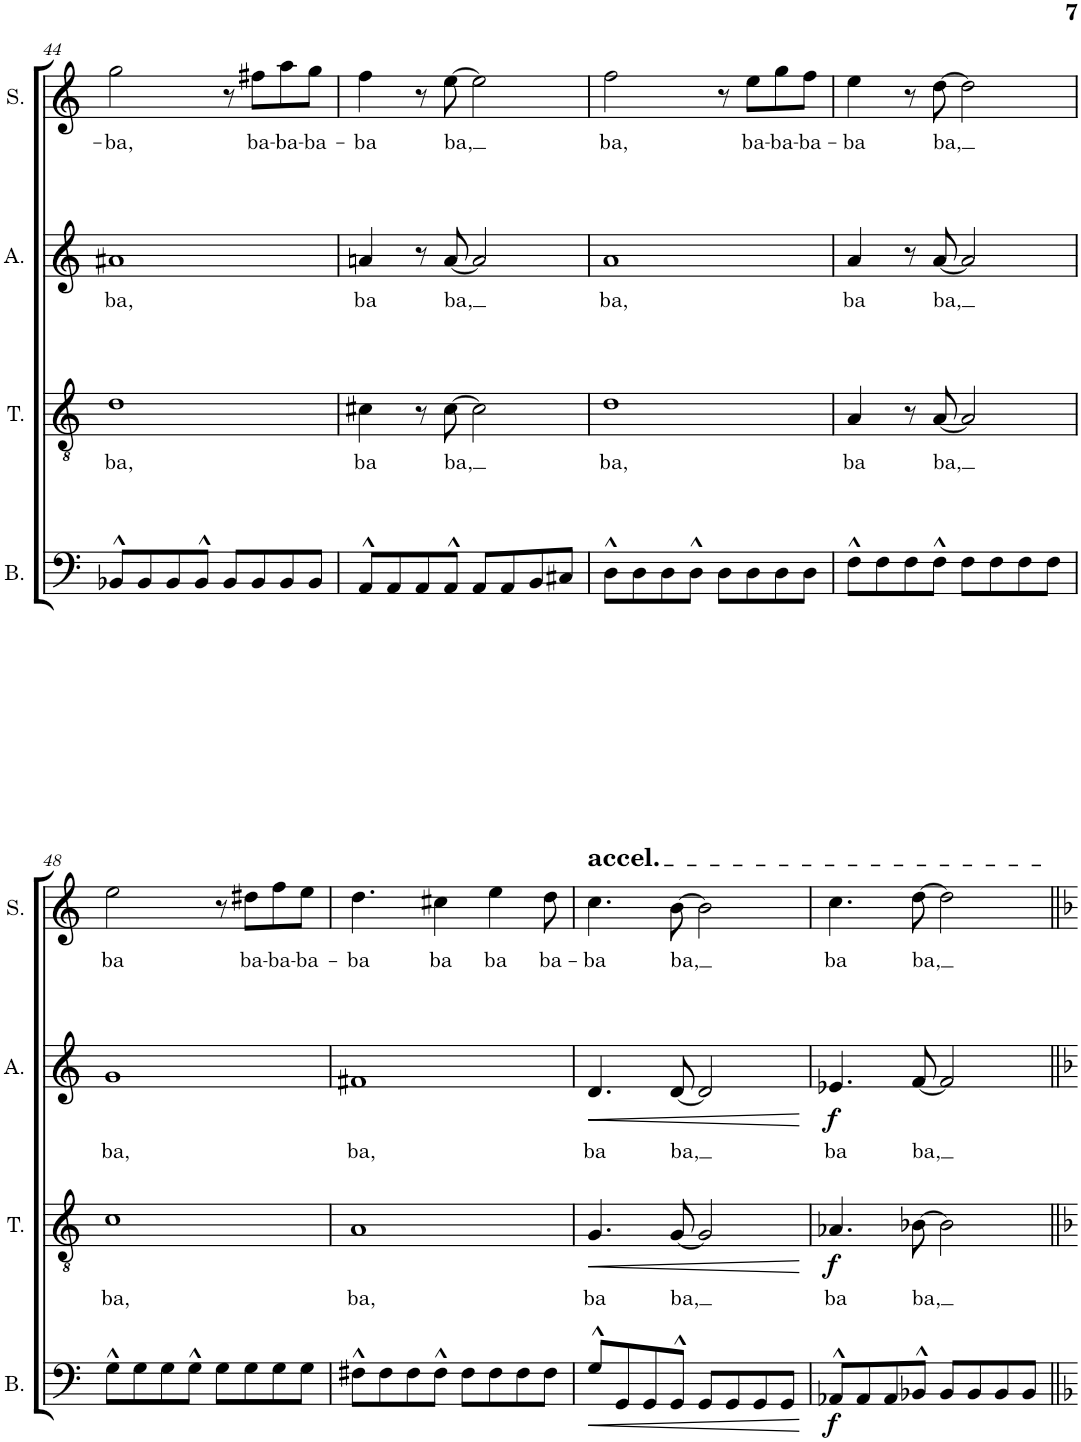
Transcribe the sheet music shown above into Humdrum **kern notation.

**kern	**dynam	**kern	**text	**dynam	**kern	**text	**dynam	**kern	**text
*part4	*part4	*part3	*part3	*part3	*part2	*part2	*part2	*part1	*part1
*staff4	*staff4	*staff3	*staff3	*staff3	*staff2	*staff2	*staff2	*staff1	*staff1
*I"Bass	*	*I"Tenor	*	*	*I"Alto	*	*	*I"Soprano	*
*I'B.	*	*I'T.	*	*	*I'A.	*	*	*I'S.	*
!!LO:PB:g=z
*clefF4	*	*clefGv2	*	*	*clefG2	*	*	*clefG2	*
*k[]	*	*k[]	*	*	*k[]	*	*	*k[]	*
*M4/4	*	*M4/4	*	*	*M4/4	*	*	*M4/4	*
=44	=44	=44	=44	=44	=44	=44	=44	=44	=44
!	!	!	!LO:LY:b	!	!	!LO:LY:b	!	!	!LO:LY:b
8BB-X^^/L	.	1d	ba,	.	1a#X	ba,	.	2gg\	ba,
8BB-/	.	.	.	.	.	.	.	.	.
8BB-/	.	.	.	.	.	.	.	.	.
8BB-^^/J	.	.	.	.	.	.	.	.	.
8BB-/L	.	.	.	.	.	.	.	8r	.
!	!	!	!	!	!	!	!	!	!LO:LY:b
8BB-/	.	.	.	.	.	.	.	8ff#X\L	ba-
!	!	!	!	!	!	!	!	!	!LO:LY:b
8BB-/	.	.	.	.	.	.	.	8aa\	-ba-
!	!	!	!	!	!	!	!	!	!LO:LY:b
8BB-/J	.	.	.	.	.	.	.	8gg\J	-ba-
=45	=45	=45	=45	=45	=45	=45	=45	=45	=45
!	!	!	!LO:LY:b	!	!	!LO:LY:b	!	!	!LO:LY:b
8AA^^/L	.	4c#X\	ba	.	4an/	ba	.	4ff\	-ba
8AA/	.	.	.	.	.	.	.	.	.
8AA/	.	8r	.	.	8r	.	.	8r	.
!	!	!	!LO:LY:b	!	!	!LO:LY:b	!	!	!LO:LY:b
8AA^^/J	.	[8c#\	ba,	.	[8a/	ba,	.	[8ee\	ba,
8AA/L	.	2c#\]	.	.	2a/]	.	.	2ee\]	.
8AA/	.	.	.	.	.	.	.	.	.
8BB/	.	.	.	.	.	.	.	.	.
8C#X/J	.	.	.	.	.	.	.	.	.
=46	=46	=46	=46	=46	=46	=46	=46	=46	=46
!	!	!	!LO:LY:b	!	!	!LO:LY:b	!	!	!LO:LY:b
8D^^\L	.	1d	ba,	.	1a	ba,	.	2ff\	ba,
8D\	.	.	.	.	.	.	.	.	.
8D\	.	.	.	.	.	.	.	.	.
8D^^\J	.	.	.	.	.	.	.	.	.
8D\L	.	.	.	.	.	.	.	8r	.
!	!	!	!	!	!	!	!	!	!LO:LY:b
8D\	.	.	.	.	.	.	.	8ee\L	ba-
!	!	!	!	!	!	!	!	!	!LO:LY:b
8D\	.	.	.	.	.	.	.	8gg\	-ba-
!	!	!	!	!	!	!	!	!	!LO:LY:b
8D\J	.	.	.	.	.	.	.	8ff\J	-ba-
=47	=47	=47	=47	=47	=47	=47	=47	=47	=47
!	!	!	!LO:LY:b	!	!	!LO:LY:b	!	!	!LO:LY:b
8F^^\L	.	4A/	ba	.	4a/	ba	.	4ee\	-ba
8F\	.	.	.	.	.	.	.	.	.
8F\	.	8r	.	.	8r	.	.	8r	.
!	!	!	!LO:LY:b	!	!	!LO:LY:b	!	!	!LO:LY:b
8F^^\J	.	[8A/	ba,	.	[8a/	ba,	.	[8dd\	ba,
8F\L	.	2A/]	.	.	2a/]	.	.	2dd\]	.
8F\	.	.	.	.	.	.	.	.	.
8F\	.	.	.	.	.	.	.	.	.
8F\J	.	.	.	.	.	.	.	.	.
!!LO:LB:g=z
=48	=48	=48	=48	=48	=48	=48	=48	=48	=48
!	!	!	!LO:LY:b	!	!	!LO:LY:b	!	!	!LO:LY:b
8G^^\L	.	1c	ba,	.	1g	ba,	.	2ee\	ba
8G\	.	.	.	.	.	.	.	.	.
8G\	.	.	.	.	.	.	.	.	.
8G^^\J	.	.	.	.	.	.	.	.	.
8G\L	.	.	.	.	.	.	.	8r	.
!	!	!	!	!	!	!	!	!	!LO:LY:b
8G\	.	.	.	.	.	.	.	8dd#X\L	ba-
!	!	!	!	!	!	!	!	!	!LO:LY:b
8G\	.	.	.	.	.	.	.	8ff\	-ba-
!	!	!	!	!	!	!	!	!	!LO:LY:b
8G\J	.	.	.	.	.	.	.	8ee\J	-ba-
=49	=49	=49	=49	=49	=49	=49	=49	=49	=49
!	!	!	!LO:LY:b	!	!	!LO:LY:b	!	!	!LO:LY:b
8F#X^^\L	.	1A	ba,	.	1f#X	ba,	.	4.dd\	-ba
8F#\	.	.	.	.	.	.	.	.	.
8F#\	.	.	.	.	.	.	.	.	.
!	!	!	!	!	!	!	!	!	!LO:LY:b
8F#^^\J	.	.	.	.	.	.	.	4cc#X\	ba
8F#\L	.	.	.	.	.	.	.	.	.
!	!	!	!	!	!	!	!	!	!LO:LY:b
8F#\	.	.	.	.	.	.	.	4ee\	ba
8F#\	.	.	.	.	.	.	.	.	.
!	!	!	!	!	!	!	!	!	!LO:LY:b
8F#\J	.	.	.	.	.	.	.	8dd\	ba-
=50	=50	=50	=50	=50	=50	=50	=50	=50	=50
!	!LO:HP:b	!	!LO:LY:b	!LO:HP:b	!	!LO:LY:b	!LO:HP:b	!	!LO:LY:b
8G^^/L	<	4.G/	ba	<	4.d/	ba	<	4.cc\	-ba
8GG/	.	.	.	.	.	.	.	.	.
8GG/	.	.	.	.	.	.	.	.	.
!	!	!	!LO:LY:b	!	!	!LO:LY:b	!	!	!LO:LY:b
8GG^^/J	.	[8G/	ba,	.	[8d/	ba,	.	[8b\	ba,
8GG/L	.	2G/]	.	.	2d/]	.	.	2b\]	.
8GG/	.	.	.	.	.	.	.	.	.
8GG/	.	.	.	.	.	.	.	.	.
8GG/J	.	.	.	.	.	.	.	.	.
.	[	.	.	[	.	.	[	.	.
=51	=51	=51	=51	=51	=51	=51	=51	=51	=51
!	!LO:DY:b	!	!LO:LY:b	!LO:DY:b	!	!LO:LY:b	!LO:DY:b	!	!LO:LY:b
8AA-X^^/L	f	4.A-X/	ba	f	4.e-X/	ba	f	4.cc\	ba
8AA-/	.	.	.	.	.	.	.	.	.
8AA-/	.	.	.	.	.	.	.	.	.
!	!	!	!LO:LY:b	!	!	!LO:LY:b	!	!	!LO:LY:b
8BB-X^^/J	.	[8B-X\	ba,	.	[8f/	ba,	.	[8dd\	ba,
8BB-/L	.	2B-\]	.	.	2f/]	.	.	2dd\]	.
8BB-/	.	.	.	.	.	.	.	.	.
8BB-/	.	.	.	.	.	.	.	.	.
8BB-/J	.	.	.	.	.	.	.	.	.
=||	=||	=||	=||	=||	=||	=||	=||	=||	=||
*-	*-	*-	*-	*-	*-	*-	*-	*-	*-
